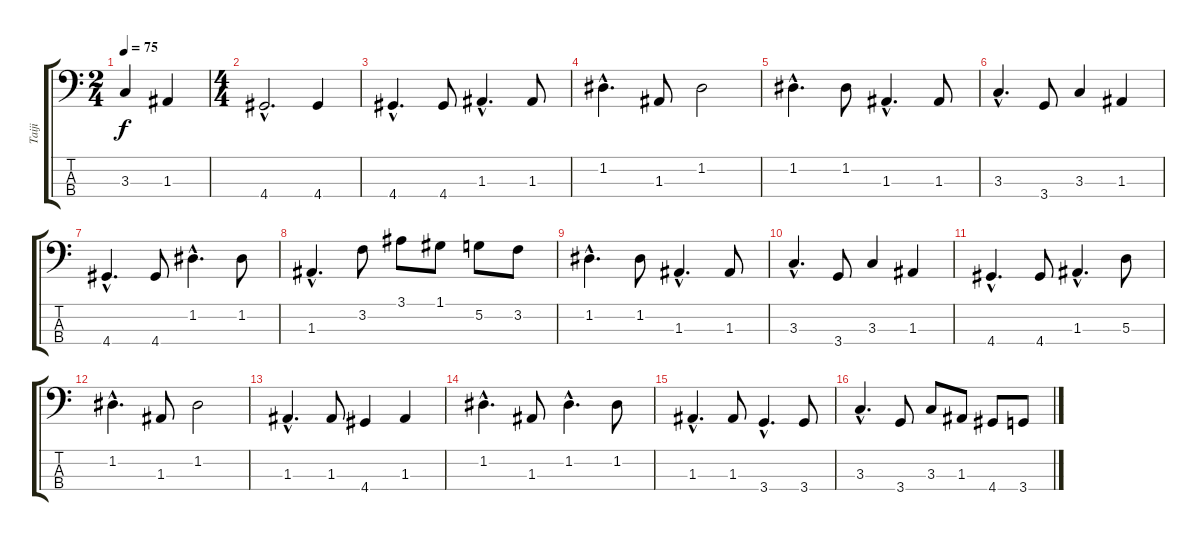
\track ("Taiji" "Taiji") {instrument electricbassfinger}
\staff {score tabs}
\tuning (G2 D2 A1 E1) {hide}
\ts (2 4)
\tempo 75
\clef f4
\ks c
3.3.4{dy f} 1.3.4 |
\ts (4 4)
4.4{hac}.2{d} 4.4.4 |
4.4{hac}.4{d} 4.4.8 1.3{hac}.4{d} 1.3.8 |
1.2{hac}.4{d} 1.3.8 1.2.2 |
1.2{hac}.4{d} 1.2.8 1.3{hac}.4{d} 1.3.8 |
3.3{hac}.4{d} 3.4.8 3.3.4 1.3.4 |
4.4{hac}.4{d} 4.4.8 1.2{hac}.4{d} 1.2.8 |
1.3{hac}.4{d} 3.2.8 3.1.8 1.1.8 5.2.8 3.2.8 |
1.2{hac}.4{d} 1.2.8 1.3{hac}.4{d} 1.3.8 |
3.3{hac}.4{d} 3.4.8 3.3.4 1.3.4 |
4.4{hac}.4{d} 4.4.8 1.3{hac}.4{d} 5.3.8 |
1.2{hac}.4{d} 1.3.8 1.2.2 |
1.3{hac}.4{d} 1.3.8 4.4.4 1.3.4 |
1.2{hac}.4{d} 1.3.8 1.2{hac}.4{d} 1.2.8 |
1.3{hac}.4{d} 1.3.8 3.4{hac}.4{d} 3.4.8 |
3.3{hac}.4{d} 3.4.8 3.3.8 1.3.8 4.4.8 3.4.8
